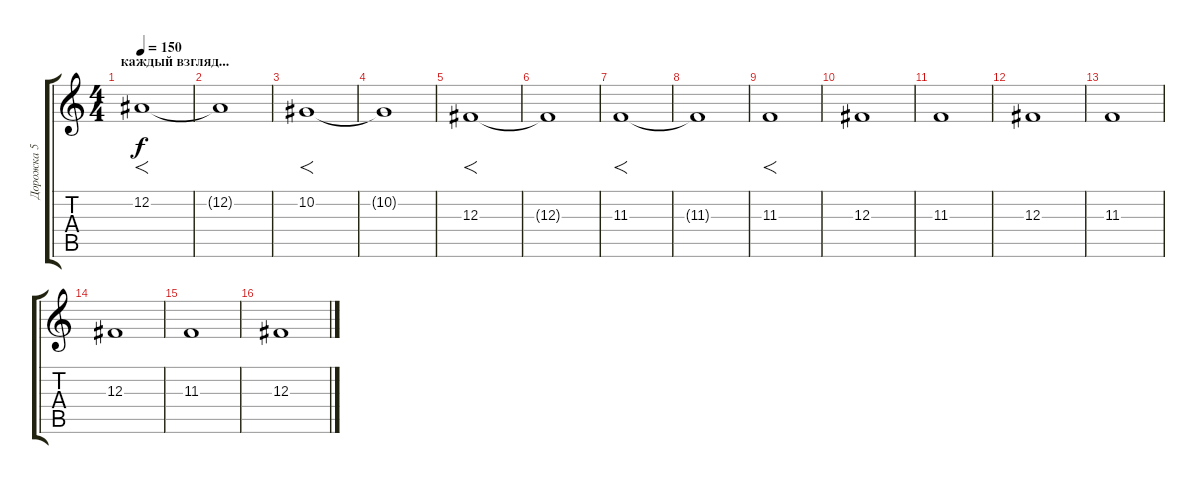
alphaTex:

\track ("Дорожка 5" "Дорожка 5") {instrument viola}
\staff {score tabs}
\tuning (Eb4 Bb3 Gb3 Db3 Ab2 Db2) {hide}
\ts (4 4)
\section ("" "каждый взгляд...")
\tempo 150
\clef g2
\ks c
12.2.1{f dy f} |
12.2{t}.1 |
10.2.1{f} |
10.2{t}.1 |
12.3.1{f} |
12.3{t}.1 |
11.3.1{f} |
11.3{t}.1 |
11.3.1{f} |
12.3.1 |
11.3.1 |
12.3.1 |
11.3.1 |
12.3.1 |
11.3.1 |
12.3.1
